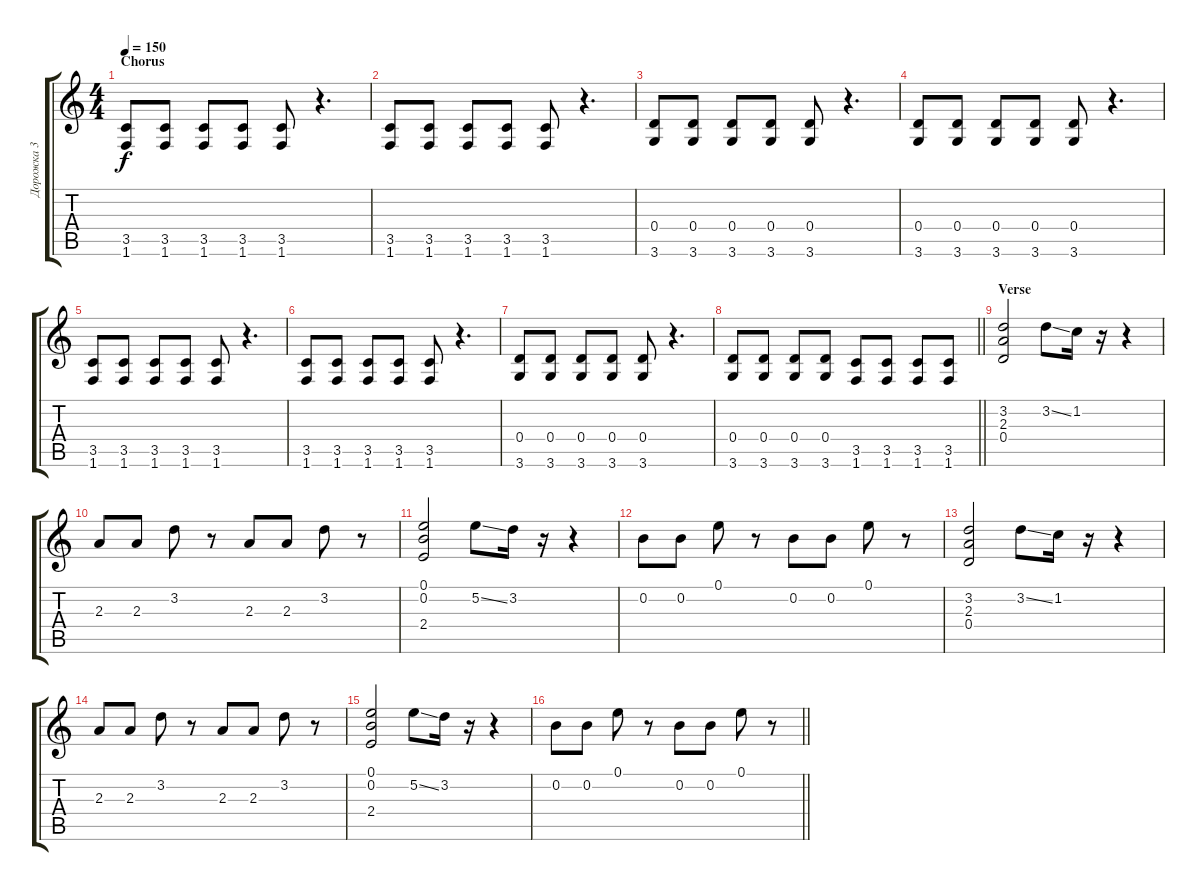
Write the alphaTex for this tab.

\track ("Дорожка 3" "Дорожка 3") {instrument distortionguitar}
\staff {score tabs}
\tuning (E4 B3 G3 D3 A2 E2) {hide}
\ts (4 4)
\section ("" "Chorus")
\tempo 150
\clef g2
\ks c
(3.5 1.6).8{dy f} (3.5 1.6).8 (3.5 1.6).8 (3.5 1.6).8 (3.5 1.6).8 r.4{d} |
(3.5 1.6).8 (3.5 1.6).8 (3.5 1.6).8 (3.5 1.6).8 (3.5 1.6).8 r.4{d} |
(0.4 3.6).8 (0.4 3.6).8 (0.4 3.6).8 (0.4 3.6).8 (0.4 3.6).8 r.4{d} |
(0.4 3.6).8 (0.4 3.6).8 (0.4 3.6).8 (0.4 3.6).8 (0.4 3.6).8 r.4{d} |
(3.5 1.6).8 (3.5 1.6).8 (3.5 1.6).8 (3.5 1.6).8 (3.5 1.6).8 r.4{d} |
(3.5 1.6).8 (3.5 1.6).8 (3.5 1.6).8 (3.5 1.6).8 (3.5 1.6).8 r.4{d} |
(0.4 3.6).8 (0.4 3.6).8 (0.4 3.6).8 (0.4 3.6).8 (0.4 3.6).8 r.4{d} |
\barLineRight lightlight
(0.4 3.6).8 (0.4 3.6).8 (0.4 3.6).8 (0.4 3.6).8 (3.5 1.6).8 (3.5 1.6).8 (3.5 1.6).8 (3.5 1.6).8 |
\section ("" "Verse")
(3.2 2.3 0.4).2 3.2{ss}.8 1.2.16 r.16 r.4 |
2.3.8 2.3.8 3.2.8 r.8 2.3.8 2.3.8 3.2.8 r.8 |
(0.1 0.2 2.4).2 5.2{ss}.8 3.2.16 r.16 r.4 |
0.2.8 0.2.8 0.1.8 r.8 0.2.8 0.2.8 0.1.8 r.8 |
(3.2 2.3 0.4).2 3.2{ss}.8 1.2.16 r.16 r.4 |
2.3.8 2.3.8 3.2.8 r.8 2.3.8 2.3.8 3.2.8 r.8 |
(0.1 0.2 2.4).2 5.2{ss}.8 3.2.16 r.16 r.4 |
\barLineRight lightlight
0.2.8 0.2.8 0.1.8 r.8 0.2.8 0.2.8 0.1.8 r.8
